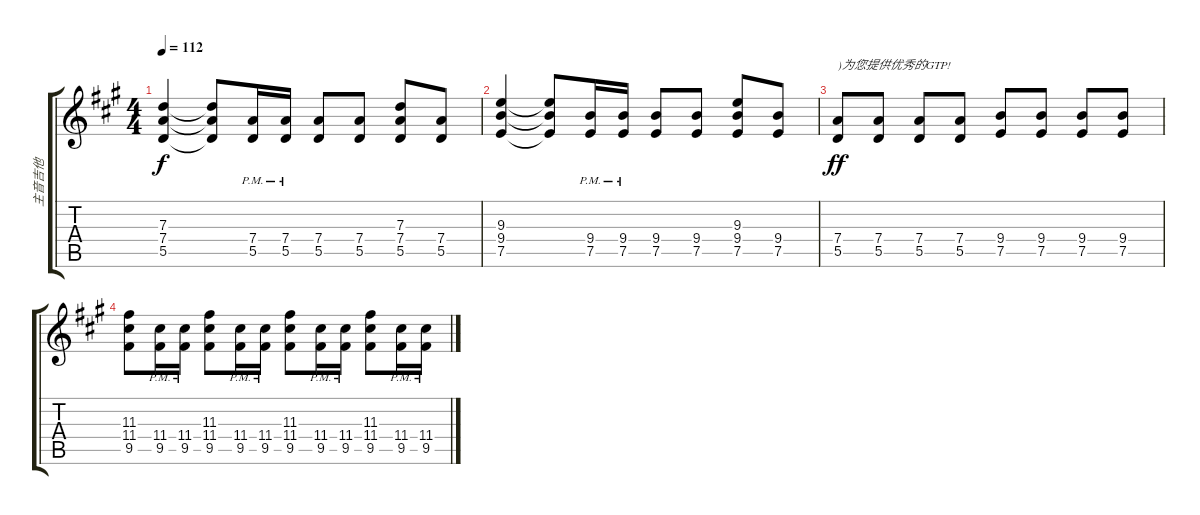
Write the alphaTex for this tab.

\track ("主音吉他" "主音吉他") {instrument overdrivenguitar}
\staff {score tabs}
\tuning (E4 B3 G3 D3 A2 E2) {hide}
\ts (4 4)
\tempo 112
\clef g2
\ks a
(7.3 7.4 5.5).4{dy f} (7.3{t} 7.4{t} 5.5{t}).8 (7.4{pm} 5.5{pm}).16 (7.4{pm} 5.5{pm}).16 (7.4 5.5).8 (7.4 5.5).8 (7.3 7.4 5.5).8 (7.4 5.5).8 |
(9.3 9.4 7.5).4 (9.3{t} 9.4{t} 7.5{t}).8 (9.4{pm} 7.5{pm}).16 (9.4{pm} 7.5{pm}).16 (9.4 7.5).8 (9.4 7.5).8 (9.3 9.4 7.5).8 (9.4 7.5).8 |
(7.4 5.5).8{txt ")为您提供优秀的GTP!" dy ff} (7.4 5.5).8 (7.4 5.5).8 (7.4 5.5).8 (9.4 7.5).8 (9.4 7.5).8 (9.4 7.5).8 (9.4 7.5).8 |
(11.3 11.4 9.5).8 (11.4{pm} 9.5{pm}).16 (11.4{pm} 9.5{pm}).16 (11.3 11.4 9.5).8 (11.4{pm} 9.5{pm}).16 (11.4{pm} 9.5{pm}).16 (11.3 11.4 9.5).8 (11.4{pm} 9.5{pm}).16 (11.4{pm} 9.5{pm}).16 (11.3 11.4 9.5).8 (11.4{pm} 9.5{pm}).16 (11.4{pm} 9.5{pm}).16
